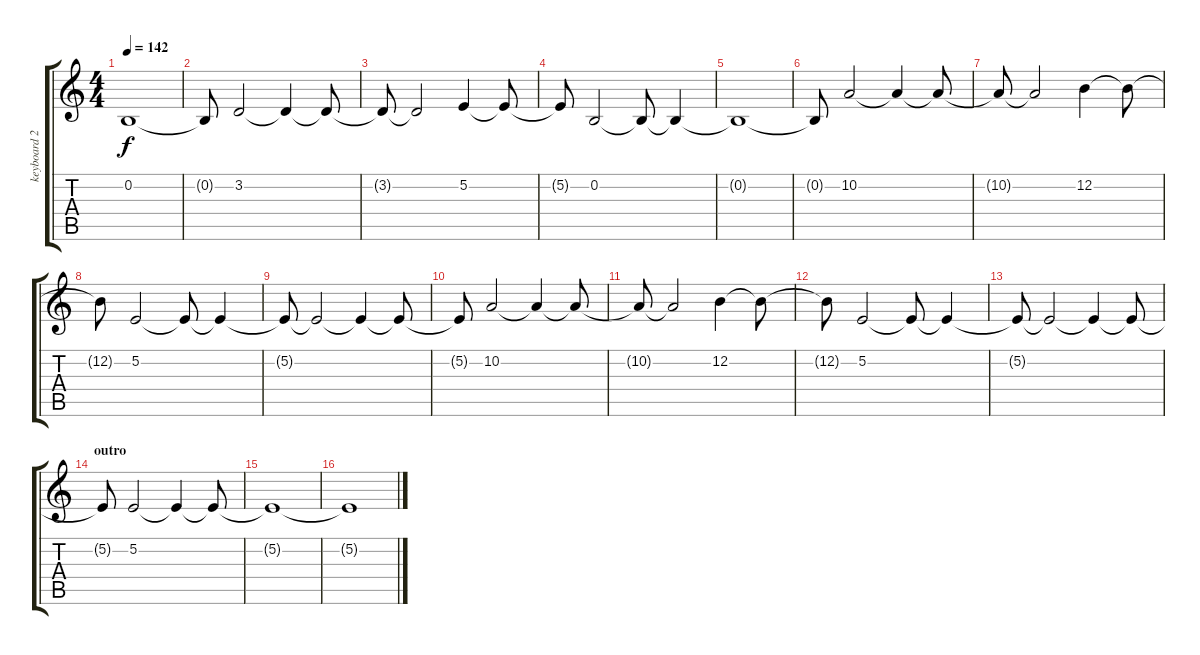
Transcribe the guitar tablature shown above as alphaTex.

\track ("keyboard 2" "keyboard 2") {instrument synthstrings2}
\staff {score tabs}
\tuning (E4 B3 G3 D3 A2 E2) {hide}
\ts (4 4)
\tempo 142
\clef g2
\ks c
0.2{t}.1{dy f} |
0.2{t}.8 3.2.2 3.2{t}.4 3.2{t}.8 |
3.2{t}.8 3.2{t}.2 5.2.4 5.2{t}.8 |
5.2{t}.8 0.2.2 0.2{t}.8 0.2{t}.4 |
0.2{t}.1 |
0.2{t}.8 10.2.2 10.2{t}.4 10.2{t}.8 |
10.2{t}.8 10.2{t}.2 12.2.4 12.2{t}.8 |
12.2{t}.8 5.2.2 5.2{t}.8 5.2{t}.4 |
5.2{t}.8 5.2{t}.2 5.2{t}.4 5.2{t}.8 |
5.2{t}.8 10.2.2 10.2{t}.4 10.2{t}.8 |
10.2{t}.8 10.2{t}.2 12.2.4 12.2{t}.8 |
12.2{t}.8 5.2.2 5.2{t}.8 5.2{t}.4 |
5.2{t}.8 5.2{t}.2 5.2{t}.4 5.2{t}.8 |
\section ("" "outro")
5.2{t}.8 5.2.2 5.2{t}.4 5.2{t}.8 |
5.2{t}.1{volume 0} |
5.2{t}.1
